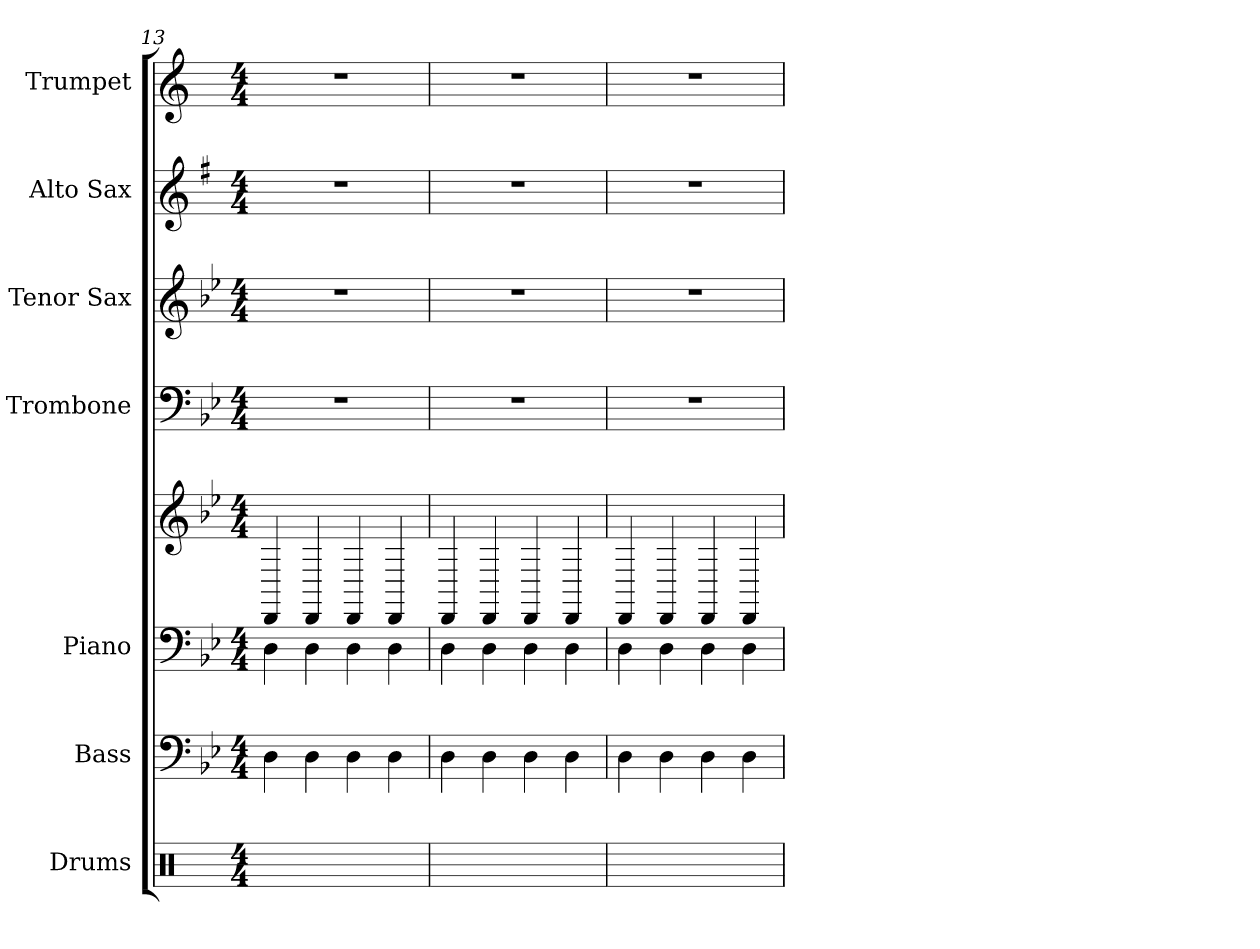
**kern	**kern	**kern	**kern	**kern	**kern	**kern	**kern
*part7	*part6	*part5	*part5	*part4	*part3	*part2	*part1
*staff8	*staff7	*staff6	*staff5	*staff4	*staff3	*staff2	*staff1
*I"Drums	*I"Bass	*I"Piano	*	*I"Trombone	*I"Tenor Sax	*I"Alto Sax	*I"Trumpet
*I'Drums	*I'Bass	*I'Piano	*	*I'Tbn.	*I'Tenor	*I'Alto	*I'Tpt.
!!LO:PB:g=z
*clefX	*clefF4	*clefF4	*clefG2	*clefF4	*clefG2	*clefG2	*clefG2
*	*ITrd7c12	*	*	*	*ITrd8c14	*ITrd5c9	*ITrd1c2
*k[]	*k[b-e-]	*k[b-e-]	*k[b-e-]	*k[b-e-]	*k[b-e-]	*k[b-e-]	*k[b-e-]
*M4/4	*M4/4	*M4/4	*M4/4	*M4/4	*M4/4	*M4/4	*M4/4
=13	=13	=13	=13	=13	=13	=13	=13
4R	4DD	4D	4DD	1r	1r	1r	1r
4R	4DD	4D	4DD	.	.	.	.
4R	4DD	4D	4DD	.	.	.	.
4R	4DD	4D	4DD	.	.	.	.
=14	=14	=14	=14	=14	=14	=14	=14
4R	4DD	4D	4DD	1r	1r	1r	1r
4R	4DD	4D	4DD	.	.	.	.
4R	4DD	4D	4DD	.	.	.	.
4R	4DD	4D	4DD	.	.	.	.
=15	=15	=15	=15	=15	=15	=15	=15
4R	4DD	4D	4DD	1r	1r	1r	1r
4R	4DD	4D	4DD	.	.	.	.
4R	4DD	4D	4DD	.	.	.	.
4R	4DD	4D	4DD	.	.	.	.
=	=	=	=	=	=	=	=
*-	*-	*-	*-	*-	*-	*-	*-
